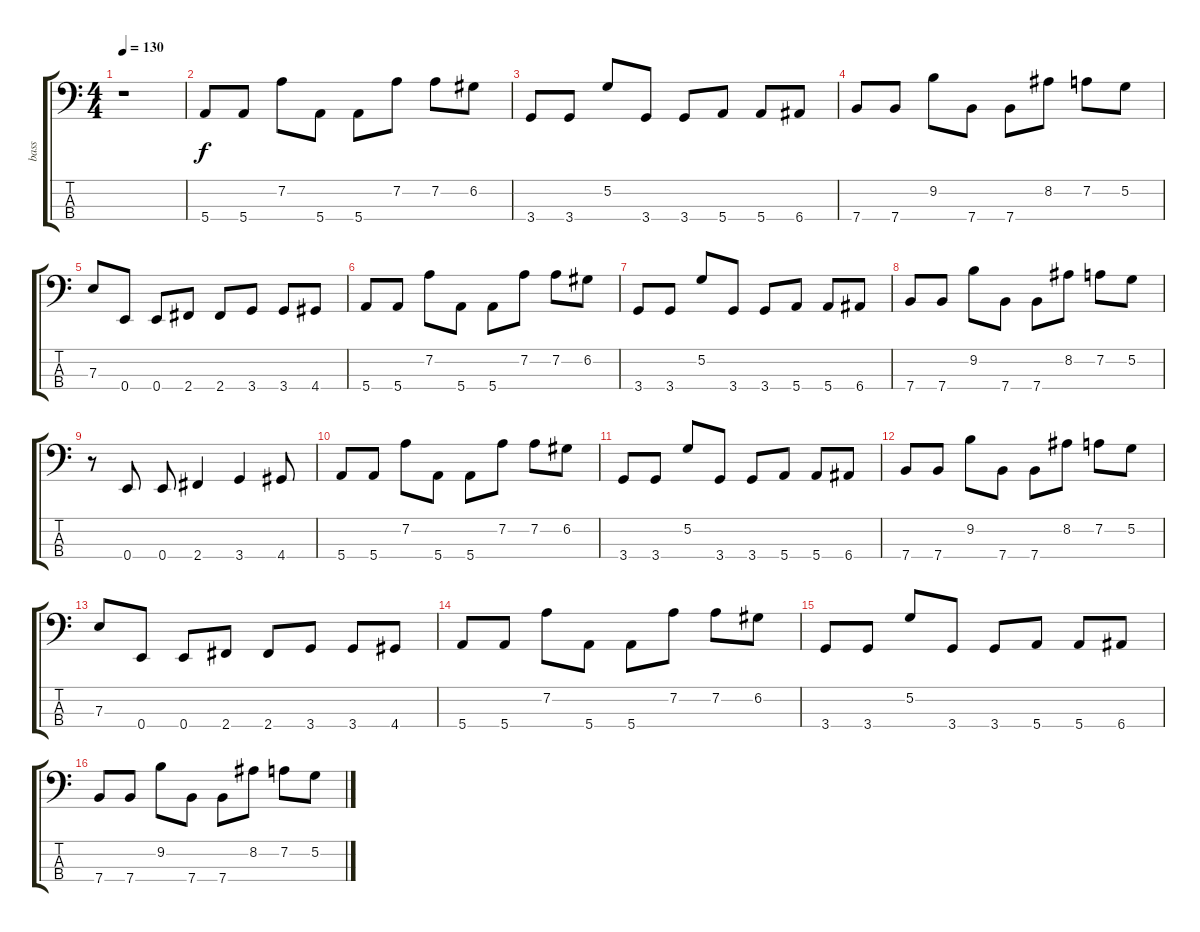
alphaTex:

\track ("bass" "bass") {instrument contrabass}
\staff {score tabs}
\tuning (G2 D2 A1 E1) {hide}
\ts (4 4)
\tempo 130
\clef f4
\ks c
r.1{dy f} |
5.4.8 5.4.8 7.2.8 5.4.8 5.4.8 7.2.8 7.2.8 6.2.8 |
3.4.8 3.4.8 5.2.8 3.4.8 3.4.8 5.4.8 5.4.8 6.4.8 |
7.4.8 7.4.8 9.2.8 7.4.8 7.4.8 8.2.8 7.2.8 5.2.8 |
7.3.8 0.4.8 0.4.8 2.4.8 2.4.8 3.4.8 3.4.8 4.4.8 |
5.4.8 5.4.8 7.2.8 5.4.8 5.4.8 7.2.8 7.2.8 6.2.8 |
3.4.8 3.4.8 5.2.8 3.4.8 3.4.8 5.4.8 5.4.8 6.4.8 |
7.4.8 7.4.8 9.2.8 7.4.8 7.4.8 8.2.8 7.2.8 5.2.8 |
r.8 0.4.8 0.4.8 2.4.4 3.4.4 4.4.8 |
5.4.8 5.4.8 7.2.8 5.4.8 5.4.8 7.2.8 7.2.8 6.2.8 |
3.4.8 3.4.8 5.2.8 3.4.8 3.4.8 5.4.8 5.4.8 6.4.8 |
7.4.8 7.4.8 9.2.8 7.4.8 7.4.8 8.2.8 7.2.8 5.2.8 |
7.3.8 0.4.8 0.4.8 2.4.8 2.4.8 3.4.8 3.4.8 4.4.8 |
5.4.8 5.4.8 7.2.8 5.4.8 5.4.8 7.2.8 7.2.8 6.2.8 |
3.4.8 3.4.8 5.2.8 3.4.8 3.4.8 5.4.8 5.4.8 6.4.8 |
7.4.8 7.4.8 9.2.8 7.4.8 7.4.8 8.2.8 7.2.8 5.2.8
